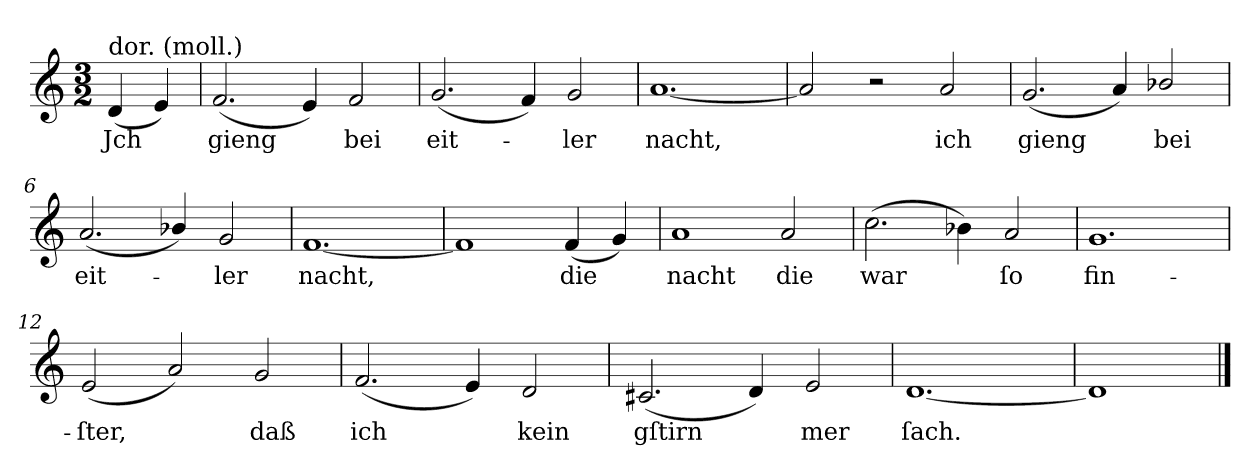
**kern	**text
*part1	*part1
*staff1	*staff1
*k[]	*
*D:dor	*
*M3/2	*
=	=
!LO:TX:a:t=dor. (moll.)	!
(4d	Jch
4e)	.
=1	=1
(2.f	gieng
4e)	.
2f	bei
=2	=2
(2.g	eit-
4f)	.
2g	-ler
=3	=3
[1.a	nacht,
=4	=4
2a]	.
2r	.
2a	ich
=5	=5
(2.g	gieng
4a)	.
2b-X/	bei
=6	=6
(2.a	eit-
4b-X/)	.
2g	-ler
=7	=7
[1.f	nacht,
=8	=8
1f]	.
(4f	die
4g)	.
=9	=9
1a	nacht
2a	die
=10	=10
(2.cc	war
4b-X)	.
2a	ſo
=11	=11
1.g	fin-
=12	=12
(2e	-ſter,
2a)	.
2g	daß
=13	=13
(2.f	ich
4e)	.
2d	kein
=14	=14
(2.c#X	gſtirn
4d)	.
2e	mer
=15	=15
[1.d	ſach.
=16	=16
1d]	.
==	==
*-	*-
